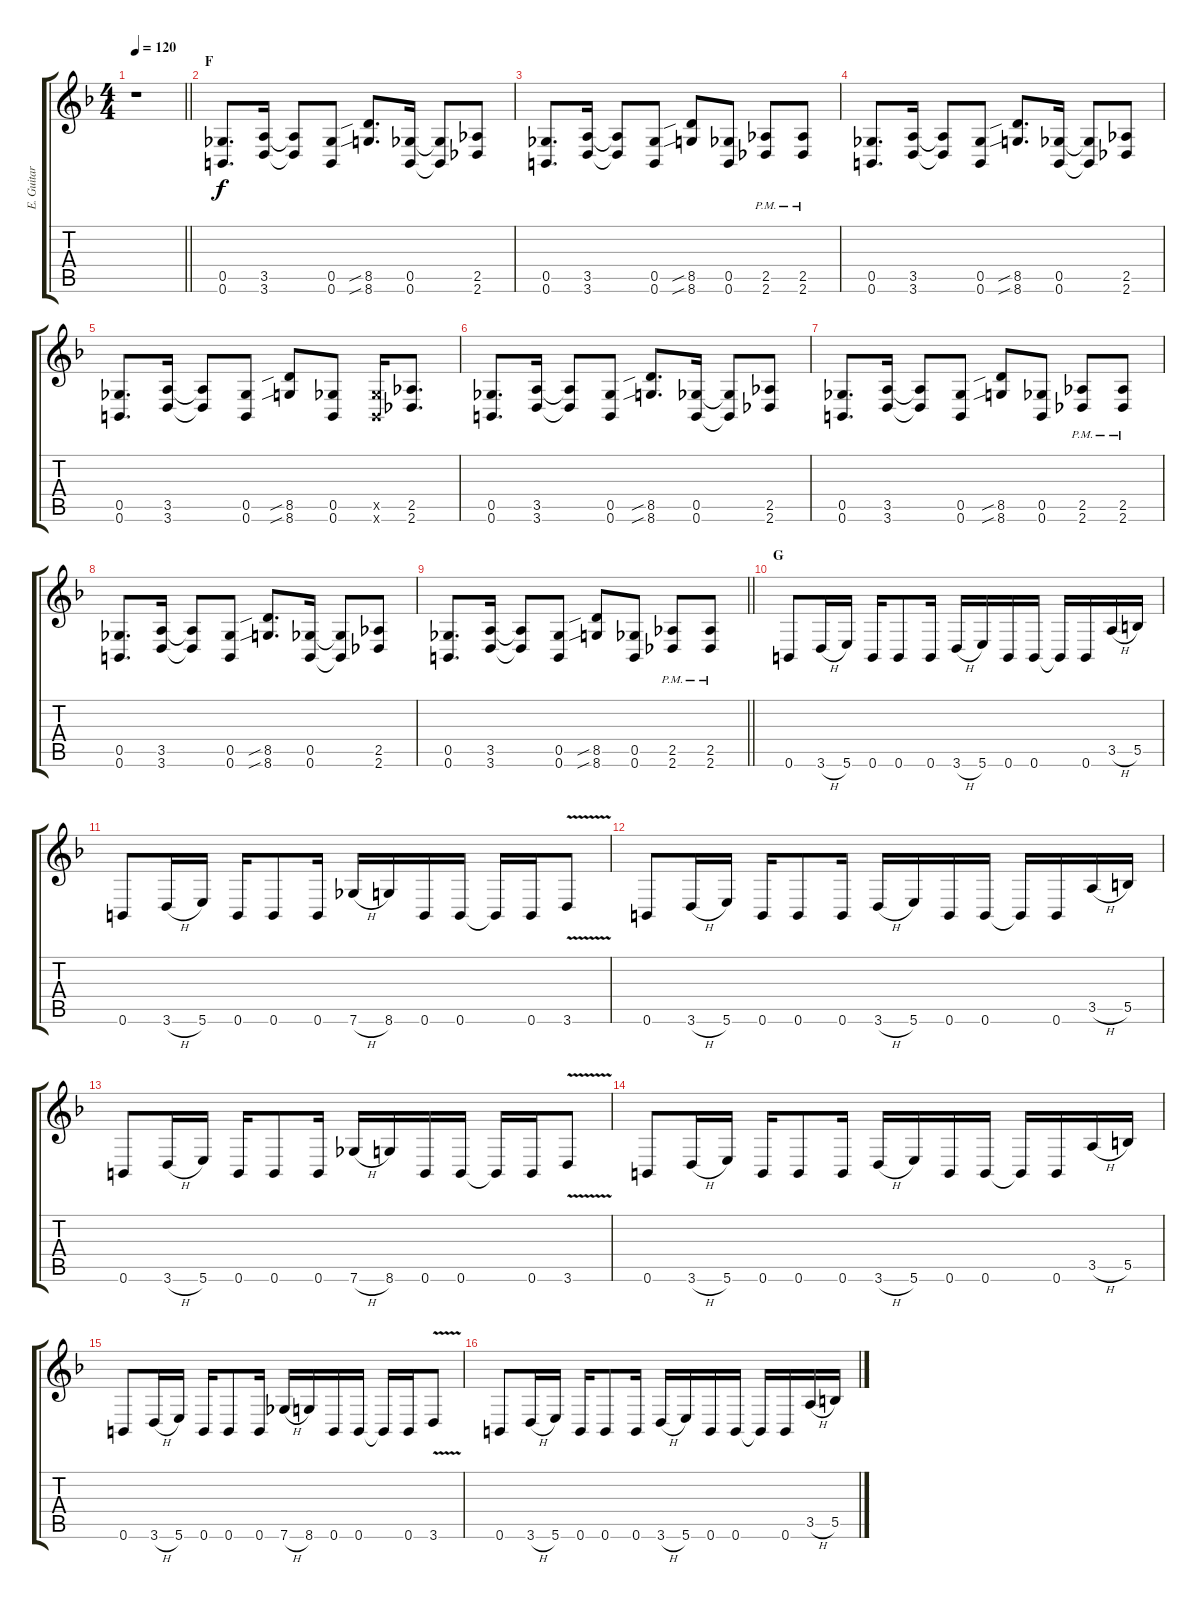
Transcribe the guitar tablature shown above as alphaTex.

\track ("E. Guitar II" "E. Guitar ") {instrument overdrivenguitar}
\staff {score tabs}
\tuning (Db4 Ab3 E3 B2 Gb2 B1) {hide}
\ts (4 4)
\tempo 120
\clef g2
\barLineRight lightlight
\ks f
r.1{dy f} |
\section ("" "F")
(0.5 0.6).8{d} (3.5 3.6).16 (3.5{t} 3.6{t}).8 (0.5 0.6).8 (8.5{sib} 8.6{sib}).8{d} (0.5 0.6).16 (0.5{t} 0.6{t}).8 (2.5 2.6).8 |
(0.5 0.6).8{d} (3.5 3.6).16 (3.5{t} 3.6{t}).8 (0.5 0.6).8 (8.5{sib} 8.6{sib}).8 (0.5 0.6).8 (2.5{pm} 2.6{pm}).8 (2.5{pm} 2.6{pm}).8 |
(0.5 0.6).8{d} (3.5 3.6).16 (3.5{t} 3.6{t}).8 (0.5 0.6).8 (8.5{sib} 8.6{sib}).8{d} (0.5 0.6).16 (0.5{t} 0.6{t}).8 (2.5 2.6).8 |
(0.5 0.6).8{d} (3.5 3.6).16 (3.5{t} 3.6{t}).8 (0.5 0.6).8 (8.5{sib} 8.6{sib}).8 (0.5 0.6).8 (0.5{x} 0.6{x}).16 (2.5 2.6).8{d} |
(0.5 0.6).8{d} (3.5 3.6).16 (3.5{t} 3.6{t}).8 (0.5 0.6).8 (8.5{sib} 8.6{sib}).8{d} (0.5 0.6).16 (0.5{t} 0.6{t}).8 (2.5 2.6).8 |
(0.5 0.6).8{d} (3.5 3.6).16 (3.5{t} 3.6{t}).8 (0.5 0.6).8 (8.5{sib} 8.6{sib}).8 (0.5 0.6).8 (2.5{pm} 2.6{pm}).8 (2.5{pm} 2.6{pm}).8 |
(0.5 0.6).8{d} (3.5 3.6).16 (3.5{t} 3.6{t}).8 (0.5 0.6).8 (8.5{sib} 8.6{sib}).8{d} (0.5 0.6).16 (0.5{t} 0.6{t}).8 (2.5 2.6).8 |
\barLineRight lightlight
(0.5 0.6).8{d} (3.5 3.6).16 (3.5{t} 3.6{t}).8 (0.5 0.6).8 (8.5{sib} 8.6{sib}).8 (0.5 0.6).8 (2.5{pm} 2.6{pm}).8 (2.5{pm} 2.6{pm}).8 |
\section ("" "G")
0.6.8 3.6{h}.16 5.6.16 0.6.16 0.6.8 0.6.16 3.6{h}.16 5.6.16 0.6.16 0.6.16 0.6{t}.16 0.6.16 3.5{h}.16 5.5.16 |
0.6.8 3.6{h}.16 5.6.16 0.6.16 0.6.8 0.6.16 7.6{h}.16 8.6.16 0.6.16 0.6.16 0.6{t}.16 0.6.16 3.6{v}.8 |
0.6.8 3.6{h}.16 5.6.16 0.6.16 0.6.8 0.6.16 3.6{h}.16 5.6.16 0.6.16 0.6.16 0.6{t}.16 0.6.16 3.5{h}.16 5.5.16 |
0.6.8 3.6{h}.16 5.6.16 0.6.16 0.6.8 0.6.16 7.6{h}.16 8.6.16 0.6.16 0.6.16 0.6{t}.16 0.6.16 3.6{v}.8 |
0.6.8 3.6{h}.16 5.6.16 0.6.16 0.6.8 0.6.16 3.6{h}.16 5.6.16 0.6.16 0.6.16 0.6{t}.16 0.6.16 3.5{h}.16 5.5.16 |
0.6.8 3.6{h}.16 5.6.16 0.6.16 0.6.8 0.6.16 7.6{h}.16 8.6.16 0.6.16 0.6.16 0.6{t}.16 0.6.16 3.6{v}.8 |
0.6.8 3.6{h}.16 5.6.16 0.6.16 0.6.8 0.6.16 3.6{h}.16 5.6.16 0.6.16 0.6.16 0.6{t}.16 0.6.16 3.5{h}.16 5.5.16
